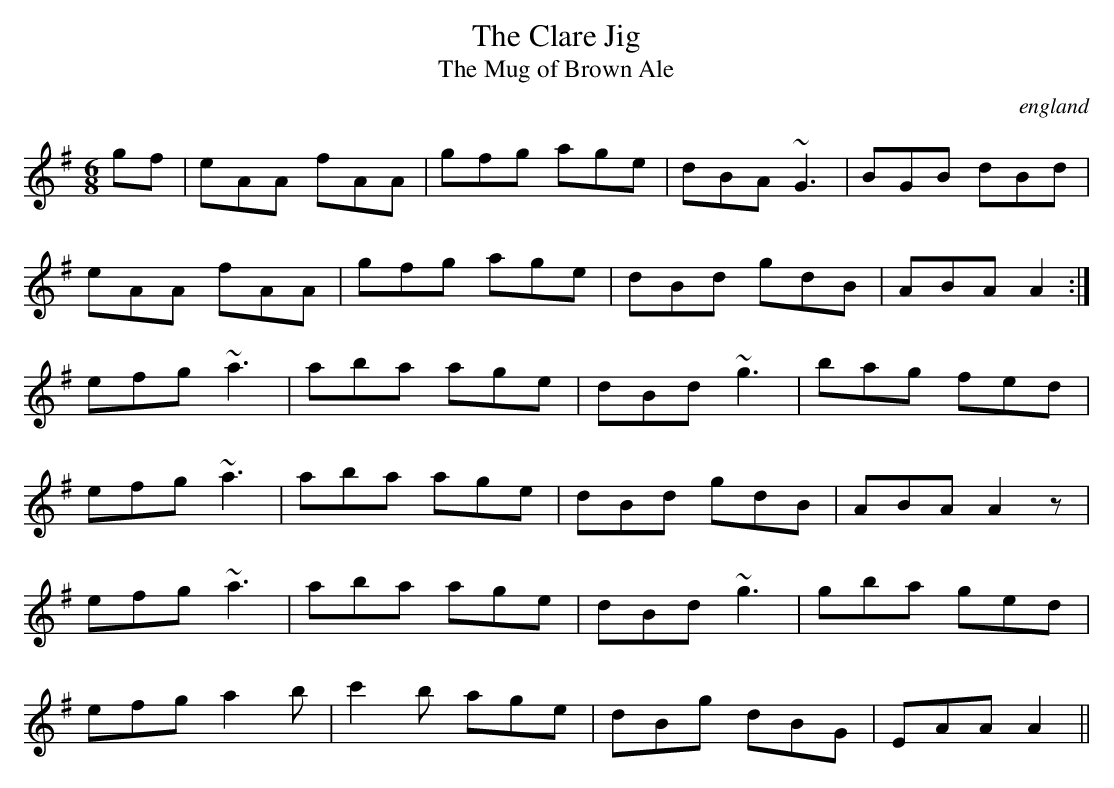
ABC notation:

X:1
T:Clare Jig, The
T:Mug of Brown Ale, The
O:england
M:6/8
L:1/8
K:ADor
gf|eAA fAA|gfg age|dBA ~G3|BGB dBd|
eAA fAA|gfg age|dBd gdB|ABA A2:|
efg ~a3|aba age|dBd ~g3|bag fed|
efg ~a3|aba age|dBd gdB|ABA A2z|
efg ~a3|aba age|dBd ~g3|gba ged|
efg a2b|c'2b age|dBg dBG|EAA A2||
